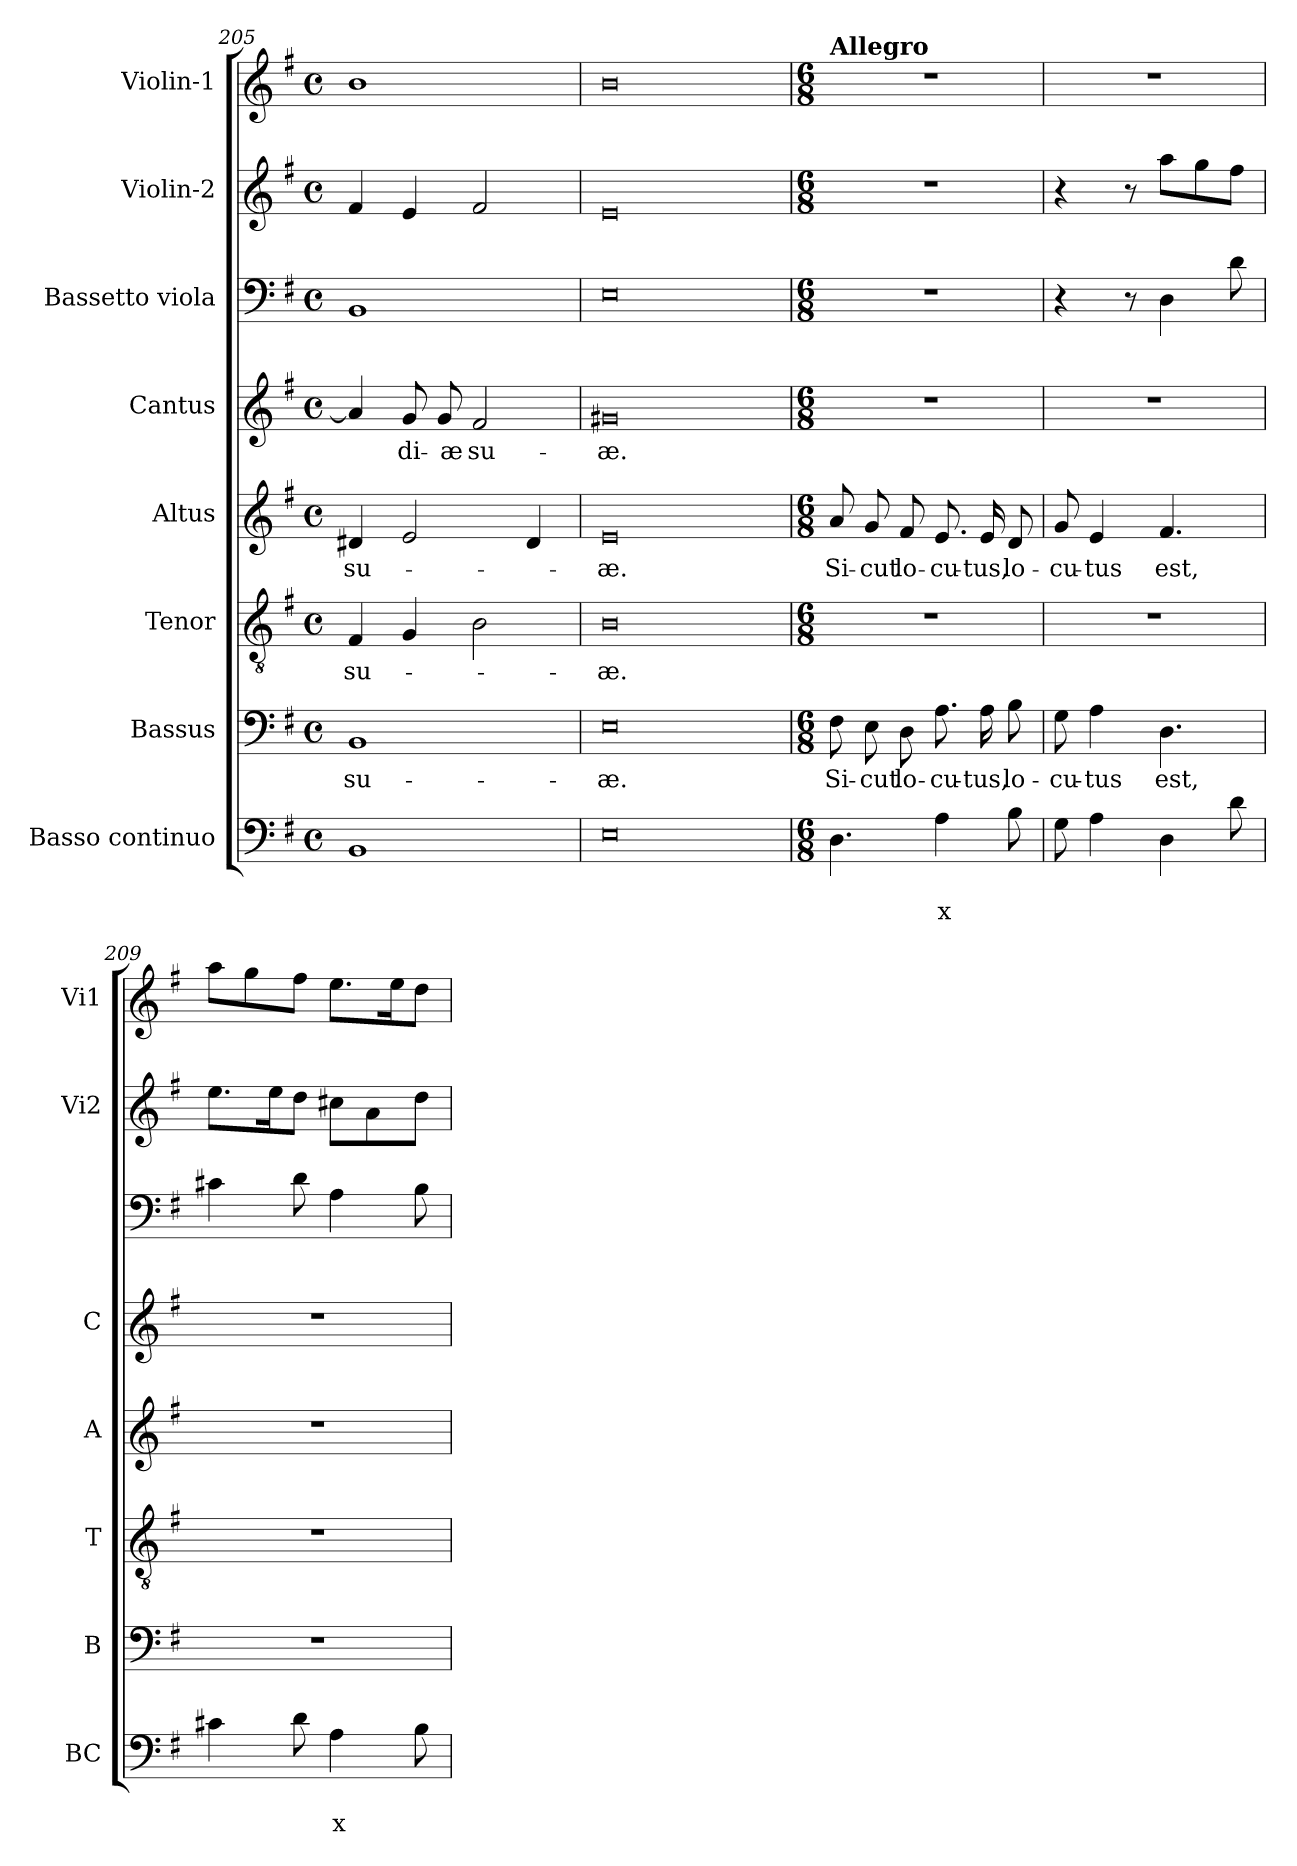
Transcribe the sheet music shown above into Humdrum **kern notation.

**kern	**text	**text	**kern	**text	**kern	**text	**kern	**text	**kern	**text	**kern	**kern	**kern
*part8	*part8	*part8	*part7	*part7	*part6	*part6	*part5	*part5	*part4	*part4	*part3	*part2	*part1
*staff8	*staff8	*staff8	*staff7	*staff7	*staff6	*staff6	*staff5	*staff5	*staff4	*staff4	*staff3	*staff2	*staff1
*I"Basso continuo	*	*	*I"Bassus	*	*I"Tenor	*	*I"Altus	*	*I"Cantus	*	*I"Bassetto viola	*I"Violin-2	*I"Violin-1
*I'BC	*	*	*I'B	*	*I'T	*	*I'A	*	*I'C	*	*	*I'Vi2	*I'Vi1
*clefF4	*	*	*clefF4	*	*clefGv2	*	*clefG2	*	*clefG2	*	*clefF4	*clefG2	*clefG2
*k[f#]	*	*	*k[f#]	*	*k[f#]	*	*k[f#]	*	*k[f#]	*	*k[f#]	*k[f#]	*k[f#]
*G:	*	*	*G:	*	*G:	*	*G:	*	*G:	*	*G:	*G:	*G:
*M4/4	*	*	*M4/4	*	*M4/4	*	*M4/4	*	*M4/4	*	*M4/4	*M4/4	*M4/4
*met(c)	*	*	*met(c)	*	*met(c)	*	*met(c)	*	*met(c)	*	*met(c)	*met(c)	*met(c)
=205	=205	=205	=205	=205	=205	=205	=205	=205	=205	=205	=205	=205	=205
!	!	!	!	!LO:LY:b	!	!LO:LY:b	!	!LO:LY:b	!	!	!	!	!
1BB	.	.	1BB	su-	4F#/	su-	4d#X/	su-	4a/]	.	1BB	4f#/	1b
!	!	!	!	!	!	!	!	!	!	!LO:LY:b	!	!	!
.	.	.	.	.	4G/	.	2e/	.	8g/	-di-	.	4e/	.
!	!	!	!	!	!	!	!	!	!	!LO:LY:b	!	!	!
.	.	.	.	.	.	.	.	.	8g/	-æ	.	.	.
!	!	!	!	!	!	!	!	!	!	!LO:LY:b	!	!	!
.	.	.	.	.	2B\	.	.	.	2f#/	su-	.	2f#/	.
.	.	.	.	.	.	.	4d#/	.	.	.	.	.	.
=206	=206	=206	=206	=206	=206	=206	=206	=206	=206	=206	=206	=206	=206
!	!	!	!	!LO:LY:b	!	!LO:LY:b	!	!LO:LY:b	!	!LO:LY:b	!	!	!
0E	.	.	0E	-æ.	0B	-æ.	0e	-æ.	0g#X	-æ.	0E	0e	0b
!!LO:LB:g=z
=207	=207	=207	=207	=207	=207	=207	=207	=207	=207	=207	=207	=207	=207
*M6/8	*	*	*M6/8	*	*M6/8	*	*M6/8	*	*M6/8	*	*M6/8	*M6/8	*M6/8
!	!	!	!	!	!	!	!	!	!	!	!	!	!LO:TX:a:B:t=Allegro
!	!	!	!	!LO:LY:b	!	!	!	!LO:LY:b	!	!	!	!	!
4.D\	.	.	8F#\	Si-	2.r	.	8a/	Si-	2.r	.	2.r	2.r	2.r
!	!	!	!	!LO:LY:b	!	!	!	!LO:LY:b	!	!	!	!	!
.	.	.	8E\	-cut	.	.	8g/	-cut	.	.	.	.	.
!	!	!	!	!LO:LY:b	!	!	!	!LO:LY:b	!	!	!	!	!
.	.	.	8D\	lo-	.	.	8f#/	lo-	.	.	.	.	.
!	!	!LO:LY:b	!	!LO:LY:b	!	!	!	!LO:LY:b	!	!	!	!	!
4A\	.	x	8.A\	-cu-	.	.	8.e/	-cu-	.	.	.	.	.
!	!	!	!	!LO:LY:b	!	!	!	!LO:LY:b	!	!	!	!	!
.	.	.	16A\	-tus,	.	.	16e/	-tus,	.	.	.	.	.
!	!	!	!	!LO:LY:b	!	!	!	!LO:LY:b	!	!	!	!	!
8B\	.	.	8B\	lo-	.	.	8d/	lo-	.	.	.	.	.
=208	=208	=208	=208	=208	=208	=208	=208	=208	=208	=208	=208	=208	=208
!	!	!	!	!LO:LY:b	!	!	!	!LO:LY:b	!	!	!	!	!
8G\	.	.	8G\	-cu-	2.r	.	8g/	-cu-	2.r	.	4r	4r	2.r
!	!	!	!	!LO:LY:b	!	!	!	!LO:LY:b	!	!	!	!	!
4A\	.	.	4A\	-tus	.	.	4e/	-tus	.	.	.	.	.
.	.	.	.	.	.	.	.	.	.	.	8r	8r	.
!	!	!	!	!LO:LY:b	!	!	!	!LO:LY:b	!	!	!	!	!
4D\	.	.	4.D\	est,	.	.	4.f#/	est,	.	.	4D\	8aa\L	.
.	.	.	.	.	.	.	.	.	.	.	.	8gg\	.
8d\	.	.	.	.	.	.	.	.	.	.	8d\	8ff#\J	.
=209	=209	=209	=209	=209	=209	=209	=209	=209	=209	=209	=209	=209	=209
4c#X\	.	.	2.r	.	2.r	.	2.r	.	2.r	.	4c#X\	8.ee\L	8aa\L
.	.	.	.	.	.	.	.	.	.	.	.	.	8gg\
.	.	.	.	.	.	.	.	.	.	.	.	16ee\k	.
8d\	.	.	.	.	.	.	.	.	.	.	8d\	8dd\J	8ff#\J
!	!	!LO:LY:b	!	!	!	!	!	!	!	!	!	!	!
4A\	.	x	.	.	.	.	.	.	.	.	4A\	8cc#X\L	8.ee\L
.	.	.	.	.	.	.	.	.	.	.	.	8a\	.
.	.	.	.	.	.	.	.	.	.	.	.	.	16ee\k
8B\	.	.	.	.	.	.	.	.	.	.	8B\	8dd\J	8dd\J
=	=	=	=	=	=	=	=	=	=	=	=	=	=
*-	*-	*-	*-	*-	*-	*-	*-	*-	*-	*-	*-	*-	*-
